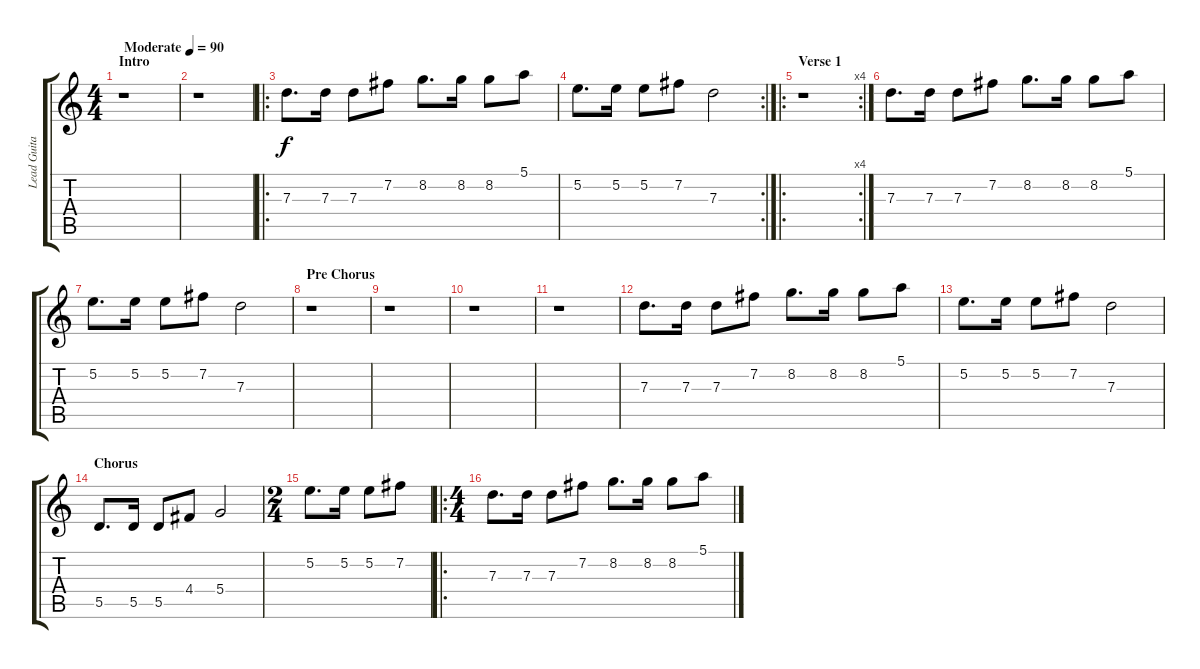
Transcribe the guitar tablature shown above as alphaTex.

\track ("Lead Guitar" "Lead Guita") {instrument electricguitarclean}
\staff {score tabs}
\tuning (E4 B3 G3 D3 A2 E2) {hide}
\ts (4 4)
\section ("" "Intro")
\tempo (90 "Moderate")
\clef g2
\ks c
r.1{dy f instrument electricguitarclean} |
r.1 |
\ro
7.3.8{d} 7.3.16 7.3.8 7.2.8 8.2.8{d} 8.2.16 8.2.8 5.1.8 |
\rc 2
5.2.8{d} 5.2.16 5.2.8 7.2.8 7.3.2 |
\ro
\rc 4
\section ("" "Verse 1")
r.1 |
7.3.8{d} 7.3.16 7.3.8 7.2.8 8.2.8{d} 8.2.16 8.2.8 5.1.8 |
5.2.8{d} 5.2.16 5.2.8 7.2.8 7.3.2 |
\section ("" "Pre Chorus")
r.1 |
r.1 |
r.1 |
r.1 |
7.3.8{d} 7.3.16 7.3.8 7.2.8 8.2.8{d} 8.2.16 8.2.8 5.1.8 |
5.2.8{d} 5.2.16 5.2.8 7.2.8 7.3.2 |
\section ("" "Chorus")
5.5.8{d} 5.5.16 5.5.8 4.4.8 5.4.2 |
\ts (2 4)
5.2.8{d} 5.2.16 5.2.8 7.2.8 |
\ro
\ts (4 4)
7.3.8{d} 7.3.16 7.3.8 7.2.8 8.2.8{d} 8.2.16 8.2.8 5.1.8
